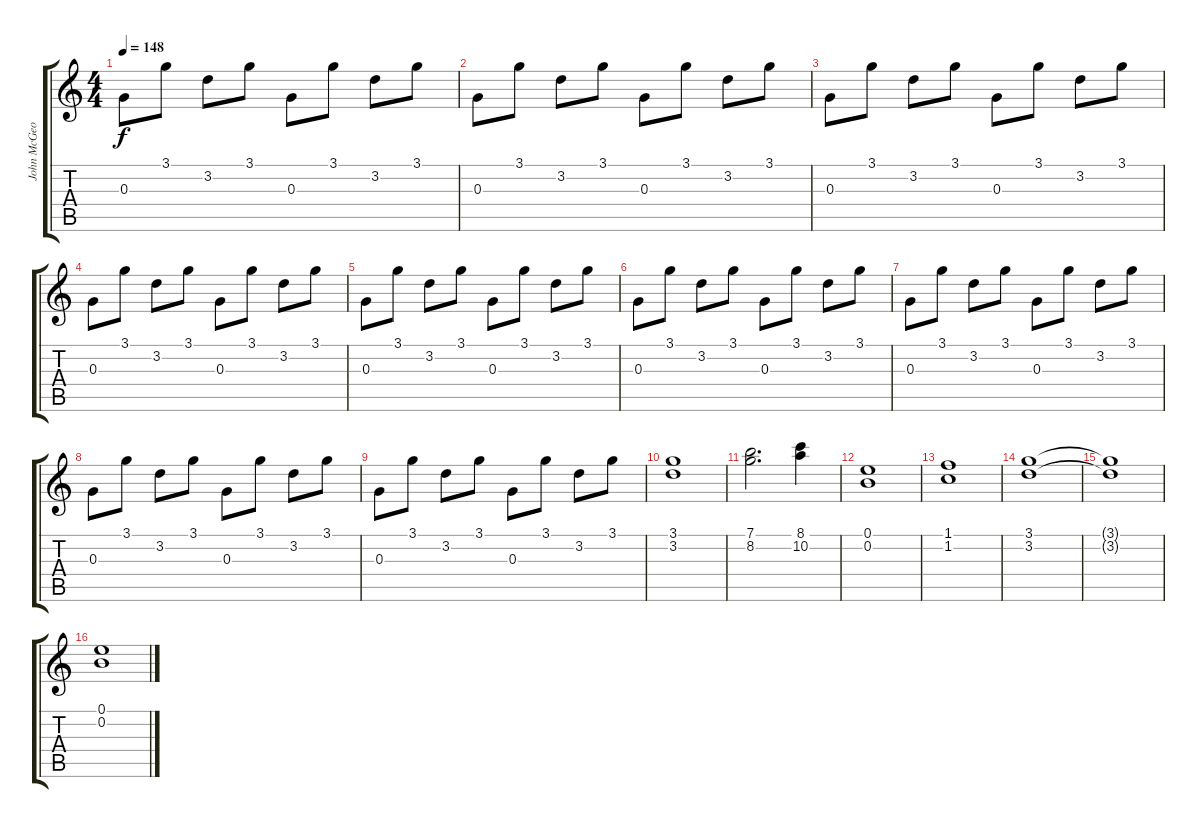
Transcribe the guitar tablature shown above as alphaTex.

\track ("John McGeoch" "John McGeo") {instrument electricguitarclean}
\staff {score tabs}
\tuning (E4 B3 G3 D3 A2 E2) {hide}
\ts (4 4)
\tempo 148
\clef g2
\ks c
0.3.8{dy f} 3.1.8 3.2.8 3.1.8 0.3.8 3.1.8 3.2.8 3.1.8 |
0.3.8 3.1.8 3.2.8 3.1.8 0.3.8 3.1.8 3.2.8 3.1.8 |
0.3.8 3.1.8 3.2.8 3.1.8 0.3.8 3.1.8 3.2.8 3.1.8 |
0.3.8 3.1.8 3.2.8 3.1.8 0.3.8 3.1.8 3.2.8 3.1.8 |
0.3.8 3.1.8 3.2.8 3.1.8 0.3.8 3.1.8 3.2.8 3.1.8 |
0.3.8 3.1.8 3.2.8 3.1.8 0.3.8 3.1.8 3.2.8 3.1.8 |
0.3.8 3.1.8 3.2.8 3.1.8 0.3.8 3.1.8 3.2.8 3.1.8 |
0.3.8 3.1.8 3.2.8 3.1.8 0.3.8 3.1.8 3.2.8 3.1.8 |
0.3.8 3.1.8 3.2.8 3.1.8 0.3.8 3.1.8 3.2.8 3.1.8 |
(3.1 3.2).1 |
(7.1 8.2).2{d} (8.1 10.2).4 |
(0.1 0.2).1 |
(1.1 1.2).1 |
(3.1 3.2).1{instrument overdrivenguitar} |
(3.1{t} 3.2{t}).1 |
(0.1 0.2).1
